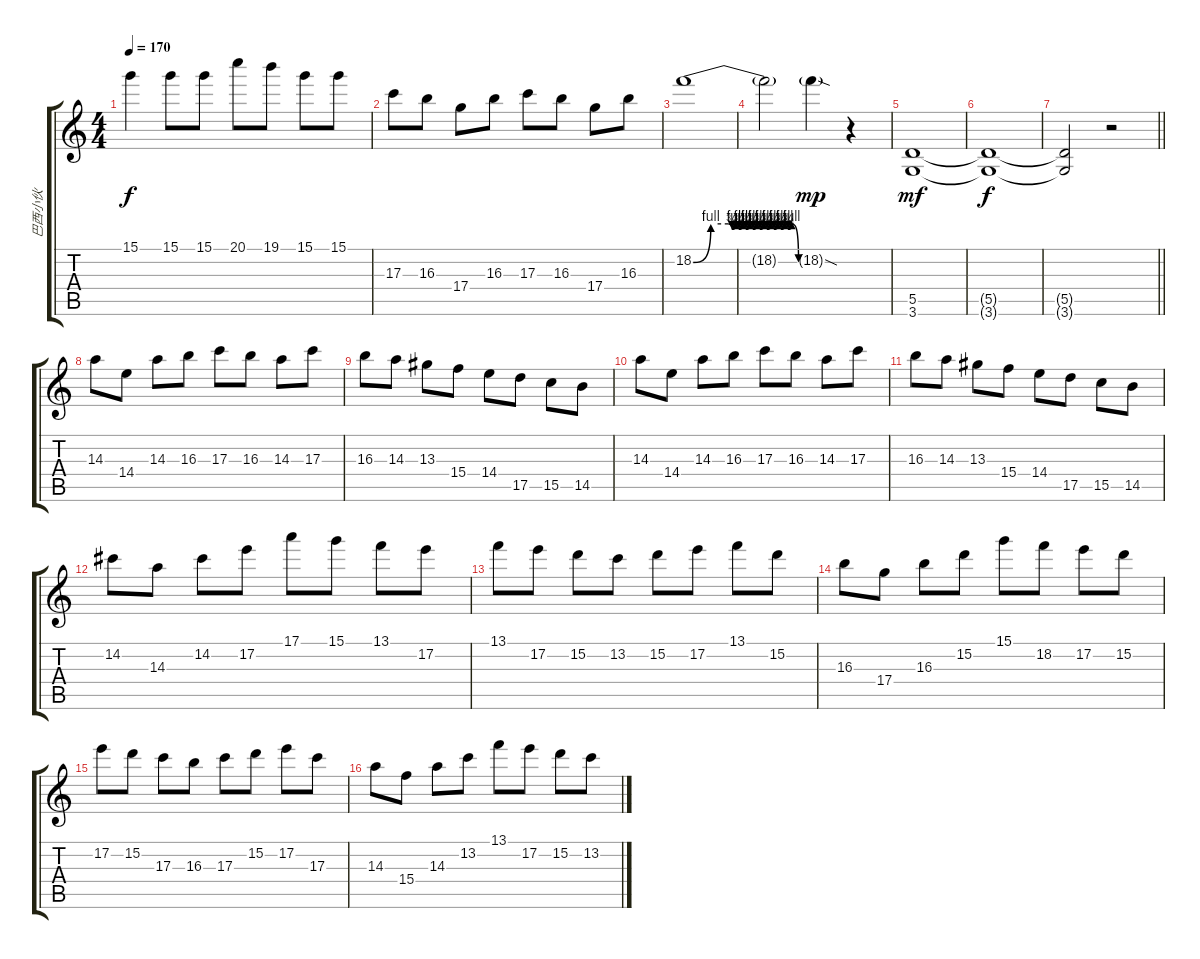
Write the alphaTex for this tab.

\track ("巴西小伙" "巴西小伙") {instrument overdrivenguitar}
\staff {score tabs}
\tuning (E4 B3 G3 D3 A2 E2) {hide}
\ts (4 4)
\tempo 170
\clef g2
\ks c
15.1{t}.4{dy f} 15.1.8 15.1.8 20.1.8 19.1.8 15.1.8 15.1.8 |
17.3.8 16.3.8 17.4.8 16.3.8 17.3.8 16.3.8 17.4.8 16.3.8 |
18.2{be (custom 0 0 10 4 20 4 22 3 24 4 26 3 28 4 30 3 32 4 34 3 36 4 38 3 40 4 42 3 44 4 46 3 48 4 50 3 52 4 54 3 56 4 60 0)}.1 |
18.2{t}.2 18.2{sod g}.4{dy mp} r.4 |
(5.5 3.6).1{dy mf} |
(5.5{t} 3.6{t}).1{dy f} |
\barLineRight lightlight
(5.5{t} 3.6{t}).2 r.2 |
14.3.8 14.4.8 14.3.8 16.3.8 17.3.8 16.3.8 14.3.8 17.3.8 |
16.3.8 14.3.8 13.3.8 15.4.8 14.4.8 17.5.8 15.5.8 14.5.8 |
14.3.8 14.4.8 14.3.8 16.3.8 17.3.8 16.3.8 14.3.8 17.3.8 |
16.3.8 14.3.8 13.3.8 15.4.8 14.4.8 17.5.8 15.5.8 14.5.8 |
14.2.8 14.3.8 14.2.8 17.2.8 17.1.8 15.1.8 13.1.8 17.2.8 |
13.1.8 17.2.8 15.2.8 13.2.8 15.2.8 17.2.8 13.1.8 15.2.8 |
16.3.8 17.4.8 16.3.8 15.2.8 15.1.8 18.2.8 17.2.8 15.2.8 |
17.2.8 15.2.8 17.3.8 16.3.8 17.3.8 15.2.8 17.2.8 17.3.8 |
14.3.8 15.4.8 14.3.8 13.2.8 13.1.8 17.2.8 15.2.8 13.2.8
